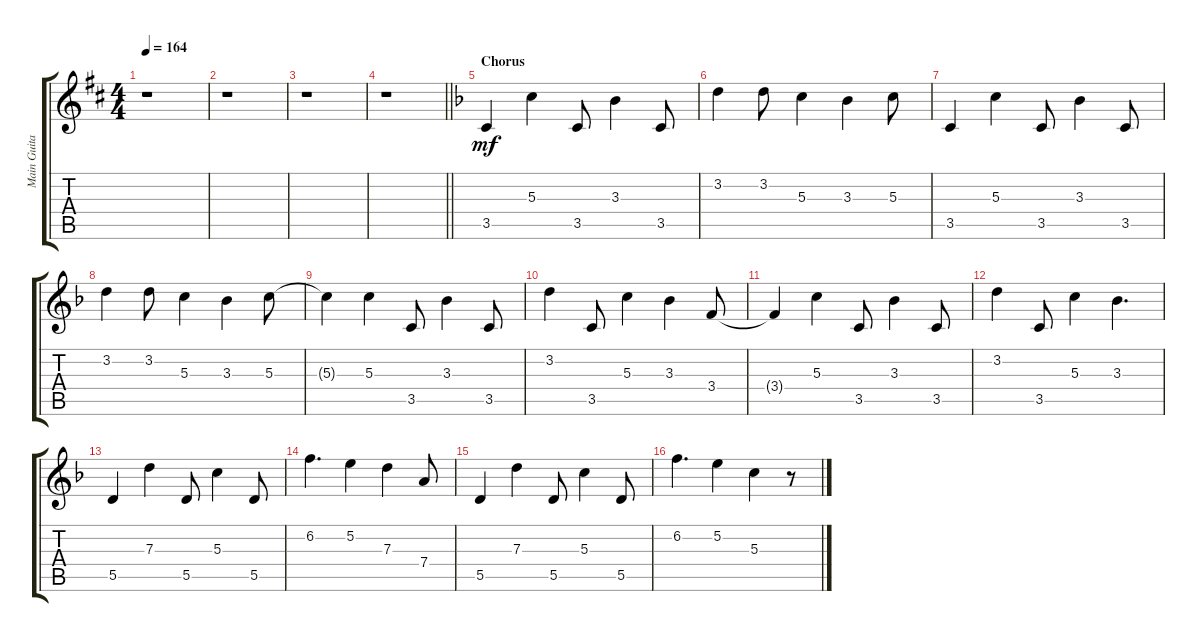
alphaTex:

\track ("Main Guitar" "Main Guita") {instrument electricguitarclean}
\staff {score tabs}
\tuning (E4 B3 G3 D3 A2 E2) {hide}
\ts (4 4)
\tempo 164
\clef g2
\ks bminor
r.1{dy mf} |
r.1 |
r.1 |
\barLineRight lightlight
r.1 |
\section ("" "Chorus")
\ks dminor
3.5.4 5.3.4 3.5.8 3.3.4 3.5.8 |
3.2.4 3.2.8 5.3.4 3.3.4 5.3.8 |
3.5.4 5.3.4 3.5.8 3.3.4 3.5.8 |
3.2.4 3.2.8 5.3.4 3.3.4 5.3.8 |
5.3{t}.4 5.3.4 3.5.8 3.3.4 3.5.8 |
3.2.4 3.5.8 5.3.4 3.3.4 3.4.8 |
3.4{t}.4 5.3.4 3.5.8 3.3.4 3.5.8 |
3.2.4 3.5.8 5.3.4 3.3.4{d} |
5.5.4 7.3.4 5.5.8 5.3.4 5.5.8 |
6.2.4{d} 5.2.4 7.3.4 7.4.8 |
5.5.4 7.3.4 5.5.8 5.3.4 5.5.8 |
6.2.4{d} 5.2.4 5.3.4 r.8
